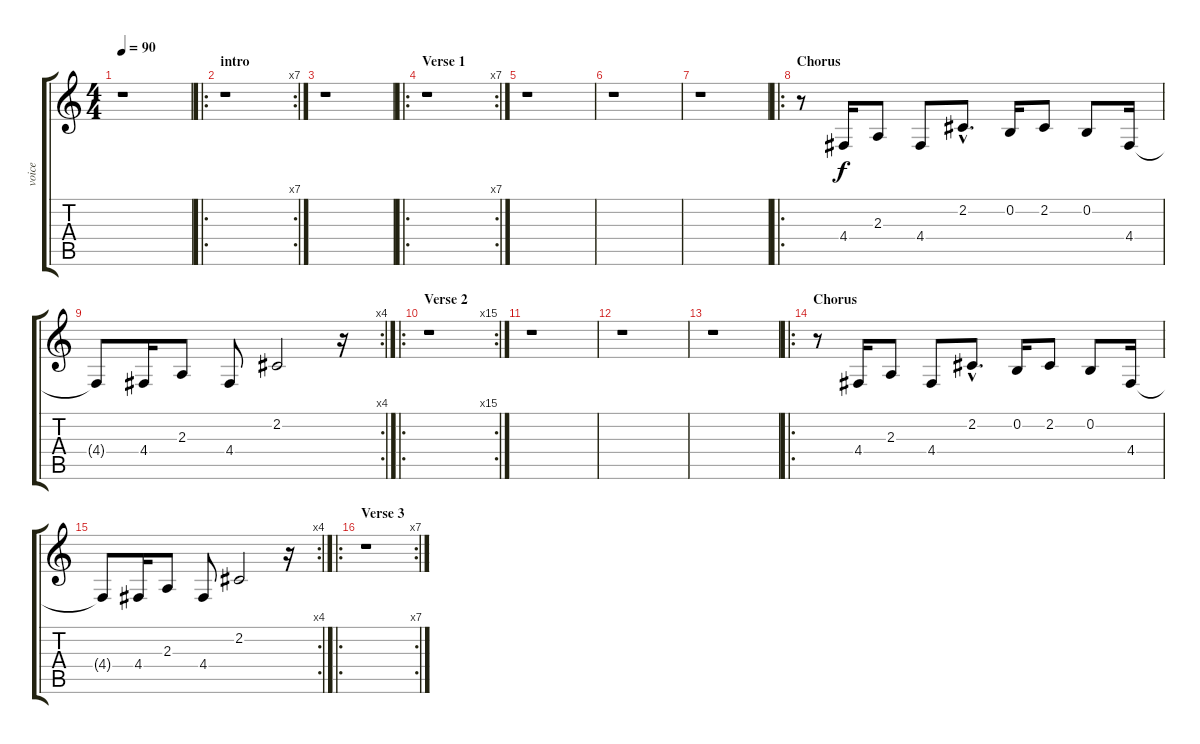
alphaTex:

\track ("voice" "voice") {instrument altosax}
\staff {score tabs}
\tuning (E4 B3 G3 D3 A2 E2) {hide}
\ts (4 4)
\tempo 90
\clef g2
\ks c
r.1{dy f instrument altosax} |
\ro
\rc 7
\section ("" "intro")
r.1 |
r.1 |
\ro
\rc 7
\section ("" "Verse 1")
r.1 |
r.1 |
r.1 |
r.1 |
\ro
\section ("" "Chorus")
r.8 4.4.16 2.3.8 4.4.8 2.2{hac}.8{d} 0.2.16 2.2.8 0.2.8 4.4.16 |
\rc 4
4.4{t}.8 4.4.16 2.3.8 4.4.8 2.2.2 r.16 |
\ro
\rc 15
\section ("" "Verse 2")
r.1 |
r.1 |
r.1 |
r.1 |
\ro
\section ("" "Chorus")
r.8 4.4.16 2.3.8 4.4.8 2.2{hac}.8{d} 0.2.16 2.2.8 0.2.8 4.4.16 |
\rc 4
4.4{t}.8 4.4.16 2.3.8 4.4.8 2.2.2 r.16 |
\ro
\rc 7
\section ("" "Verse 3")
r.1
